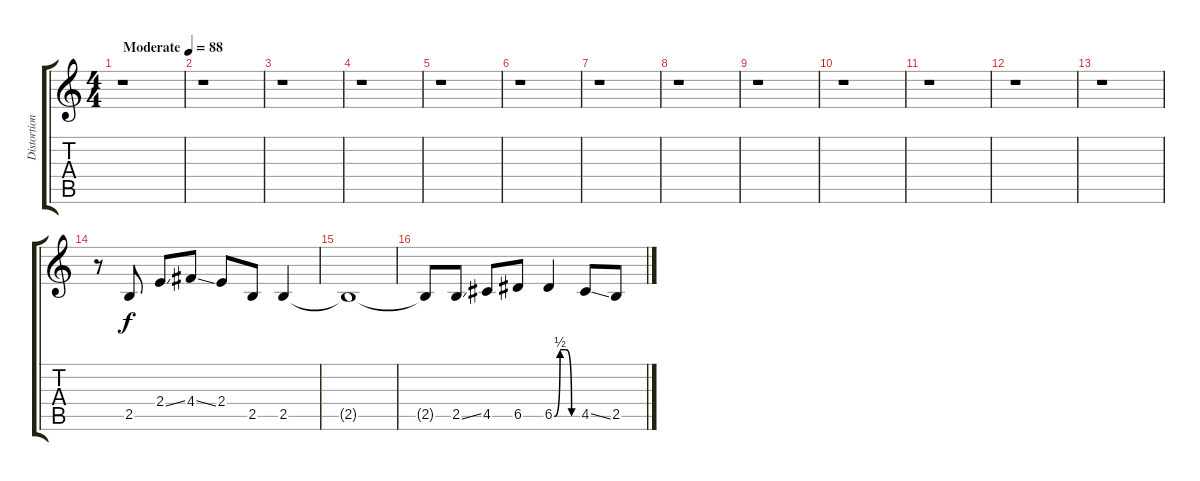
\track ("Distortion Guitar" "Distortion") {instrument distortionguitar}
\staff {score tabs}
\tuning (E4 B3 G3 D3 A2 E2) {hide}
\ts (4 4)
\tempo (88 "Moderate")
\clef g2
\ks c
r.1{dy f instrument distortionguitar} |
r.1 |
r.1 |
r.1 |
r.1 |
r.1 |
r.1 |
r.1 |
r.1 |
r.1 |
r.1 |
r.1 |
r.1 |
r.8 2.5.8 2.4{ss}.8 4.4{ss}.8 2.4.8 2.5.8 2.5.4 |
2.5{t}.1 |
2.5{t}.8 2.5{ss}.8 4.5.8 6.5.8 6.5{be (custom 0 0 15 2 30 2 45 0 60 0)}.4 4.5{ss}.8 2.5.8
